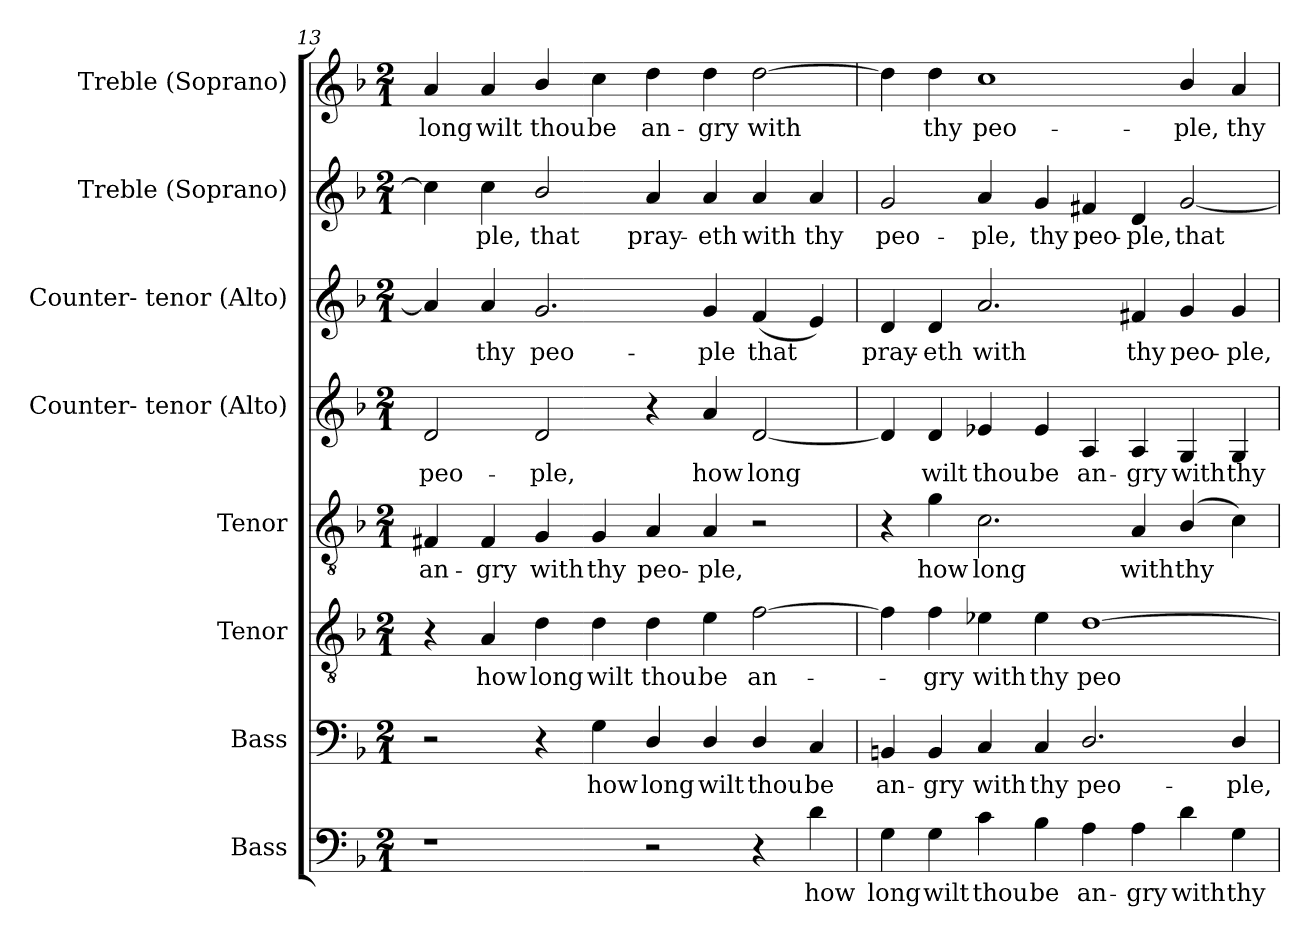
**kern	**text	**kern	**text	**kern	**text	**kern	**text	**kern	**text	**kern	**text	**kern	**text	**kern	**text
*part8	*part8	*part7	*part7	*part6	*part6	*part5	*part5	*part4	*part4	*part3	*part3	*part2	*part2	*part1	*part1
*staff8	*staff8	*staff7	*staff7	*staff6	*staff6	*staff5	*staff5	*staff4	*staff4	*staff3	*staff3	*staff2	*staff2	*staff1	*staff1
*I"Bass	*	*I"Bass	*	*I"Tenor	*	*I"Tenor	*	*I"Counter- tenor (Alto)	*	*I"Counter- tenor (Alto)	*	*I"Treble (Soprano)	*	*I"Treble (Soprano)	*
*I'B.	*	*I'B.	*	*I'T.	*	*I'T.	*	*I'A.	*	*I'A.	*	*I'S.	*	*I'S.	*
*clefF4	*	*clefF4	*	*clefGv2	*	*clefGv2	*	*clefG2	*	*clefG2	*	*clefG2	*	*clefG2	*
*	*	*	*	*ITrd7c12	*	*ITrd7c12	*	*	*	*	*	*	*	*	*
*k[b-]	*	*k[b-]	*	*k[b-]	*	*k[b-]	*	*k[b-]	*	*k[b-]	*	*k[b-]	*	*k[b-]	*
*F:	*	*F:	*	*F:	*	*F:	*	*F:	*	*F:	*	*F:	*	*F:	*
*M2/1	*	*M2/1	*	*M2/1	*	*M2/1	*	*M2/1	*	*M2/1	*	*M2/1	*	*M2/1	*
=13	=13	=13	=13	=13	=13	=13	=13	=13	=13	=13	=13	=13	=13	=13	=13
!	!	!	!	!	!	!	!LO:LY:b:color=#000000	!	!	!	!	!	!	!	!
!	!	!	!	!	!	!	!	!	!LO:LY:b:color=#000000	!	!	!	!	!	!
!	!	!	!	!	!	!	!	!	!	!	!	!	!	!	!LO:LY:b:color=#000000
1r	.	2r	.	4r	.	4FF#Xi/	an-	2di/	peo-	4ai/]	.	4cci\]	.	4ai/	long
!	!	!	!	!	!LO:LY:b:color=#000000	!	!	!	!	!	!	!	!	!	!
!	!	!	!	!	!	!	!LO:LY:b:color=#000000	!	!	!	!	!	!	!	!
!	!	!	!	!	!	!	!	!	!	!	!LO:LY:b:color=#000000	!	!	!	!
!	!	!	!	!	!	!	!	!	!	!	!	!	!LO:LY:b:color=#000000	!	!
!	!	!	!	!	!	!	!	!	!	!	!	!	!	!	!LO:LY:b:color=#000000
.	.	.	.	4AAi/	how	4FF#i/	-gry	.	.	4ai/	thy	4cci\	-ple,	4ai/	wilt
!	!	!	!	!	!LO:LY:b:color=#000000	!	!	!	!	!	!	!	!	!	!
!	!	!	!	!	!	!	!LO:LY:b:color=#000000	!	!	!	!	!	!	!	!
!	!	!	!	!	!	!	!	!	!LO:LY:b:color=#000000	!	!	!	!	!	!
!	!	!	!	!	!	!	!	!	!	!	!LO:LY:b:color=#000000	!	!	!	!
!	!	!	!	!	!	!	!	!	!	!	!	!	!LO:LY:b:color=#000000	!	!
!	!	!	!	!	!	!	!	!	!	!	!	!	!	!	!LO:LY:b:color=#000000
.	.	4r	.	4Di\	long	4GGi/	with	2di/	-ple,	2.gi/	peo-	2b-i/	that	4b-i/	thou
!	!	!	!LO:LY:b:color=#000000	!	!	!	!	!	!	!	!	!	!	!	!
!	!	!	!	!	!LO:LY:b:color=#000000	!	!	!	!	!	!	!	!	!	!
!	!	!	!	!	!	!	!LO:LY:b:color=#000000	!	!	!	!	!	!	!	!
!	!	!	!	!	!	!	!	!	!	!	!	!	!	!	!LO:LY:b:color=#000000
.	.	4Gi\	how	4Di\	wilt	4GGi/	thy	.	.	.	.	.	.	4cci\	be
!	!	!	!LO:LY:b:color=#000000	!	!	!	!	!	!	!	!	!	!	!	!
!	!	!	!	!	!LO:LY:b:color=#000000	!	!	!	!	!	!	!	!	!	!
!	!	!	!	!	!	!	!LO:LY:b:color=#000000	!	!	!	!	!	!	!	!
!	!	!	!	!	!	!	!	!	!	!	!	!	!LO:LY:b:color=#000000	!	!
!	!	!	!	!	!	!	!	!	!	!	!	!	!	!	!LO:LY:b:color=#000000
2r	.	4Di/	long	4Di\	thou	4AAi/	peo-	4r	.	.	.	4ai/	pray-	4ddi\	an-
!	!	!	!LO:LY:b:color=#000000	!	!	!	!	!	!	!	!	!	!	!	!
!	!	!	!	!	!LO:LY:b:color=#000000	!	!	!	!	!	!	!	!	!	!
!	!	!	!	!	!	!	!LO:LY:b:color=#000000	!	!	!	!	!	!	!	!
!	!	!	!	!	!	!	!	!	!LO:LY:b:color=#000000	!	!	!	!	!	!
!	!	!	!	!	!	!	!	!	!	!	!LO:LY:b:color=#000000	!	!	!	!
!	!	!	!	!	!	!	!	!	!	!	!	!	!LO:LY:b:color=#000000	!	!
!	!	!	!	!	!	!	!	!	!	!	!	!	!	!	!LO:LY:b:color=#000000
.	.	4Di/	wilt	4Ei\	be	4AAi/	-ple,	4ai/	how	4gi/	-ple	4ai/	-eth	4ddi\	-gry
!	!	!	!LO:LY:b:color=#000000	!	!	!	!	!	!	!	!	!	!	!	!
!	!	!	!	!	!LO:LY:b:color=#000000	!	!	!	!	!	!	!	!	!	!
!	!	!	!	!	!	!	!	!	!LO:LY:b:color=#000000	!	!	!	!	!	!
!	!	!	!	!	!	!	!	!	!	!	!LO:LY:b:color=#000000	!	!	!	!
!	!	!	!	!	!	!	!	!	!	!	!	!	!LO:LY:b:color=#000000	!	!
!	!	!	!	!	!	!	!	!	!	!	!	!	!	!	!LO:LY:b:color=#000000
4r	.	4Di/	thou	[2Fi\	an-	2r	.	[2di/	long	(4fi/	that	4ai/	with	[2ddi\	with
!	!LO:LY:b:color=#000000	!	!	!	!	!	!	!	!	!	!	!	!	!	!
!	!	!	!LO:LY:b:color=#000000	!	!	!	!	!	!	!	!	!	!	!	!
!	!	!	!	!	!	!	!	!	!	!	!	!	!LO:LY:b:color=#000000	!	!
4di\	how	4Ci/	be	.	.	.	.	.	.	4ei/)	.	4ai/	thy	.	.
=14	=14	=14	=14	=14	=14	=14	=14	=14	=14	=14	=14	=14	=14	=14	=14
!	!LO:LY:b:color=#000000	!	!	!	!	!	!	!	!	!	!	!	!	!	!
!	!	!	!LO:LY:b:color=#000000	!	!	!	!	!	!	!	!	!	!	!	!
!	!	!	!	!	!	!	!	!	!	!	!LO:LY:b:color=#000000	!	!	!	!
!	!	!	!	!	!	!	!	!	!	!	!	!	!LO:LY:b:color=#000000	!	!
4Gi\	long	4BBni/	an-	4Fi\]	.	4r	.	4di/]	.	4di/	pray-	2gi/	peo-	4ddi\]	.
!	!LO:LY:b:color=#000000	!	!	!	!	!	!	!	!	!	!	!	!	!	!
!	!	!	!LO:LY:b:color=#000000	!	!	!	!	!	!	!	!	!	!	!	!
!	!	!	!	!	!LO:LY:b:color=#000000	!	!	!	!	!	!	!	!	!	!
!	!	!	!	!	!	!	!LO:LY:b:color=#000000	!	!	!	!	!	!	!	!
!	!	!	!	!	!	!	!	!	!LO:LY:b:color=#000000	!	!	!	!	!	!
!	!	!	!	!	!	!	!	!	!	!	!LO:LY:b:color=#000000	!	!	!	!
!	!	!	!	!	!	!	!	!	!	!	!	!	!	!	!LO:LY:b:color=#000000
4Gi\	wilt	4BBi/	-gry	4Fi\	-gry	4Gi\	how	4di/	wilt	4di/	-eth	.	.	4ddi\	thy
!	!LO:LY:b:color=#000000	!	!	!	!	!	!	!	!	!	!	!	!	!	!
!	!	!	!LO:LY:b:color=#000000	!	!	!	!	!	!	!	!	!	!	!	!
!	!	!	!	!	!LO:LY:b:color=#000000	!	!	!	!	!	!	!	!	!	!
!	!	!	!	!	!	!	!LO:LY:b:color=#000000	!	!	!	!	!	!	!	!
!	!	!	!	!	!	!	!	!	!LO:LY:b:color=#000000	!	!	!	!	!	!
!	!	!	!	!	!	!	!	!	!	!	!LO:LY:b:color=#000000	!	!	!	!
!	!	!	!	!	!	!	!	!	!	!	!	!	!LO:LY:b:color=#000000	!	!
!	!	!	!	!	!	!	!	!	!	!	!	!	!	!	!LO:LY:b:color=#000000
4ci\	thou	4Ci/	with	4E-Xi\	with	2.Ci\	long	4e-Xi/	thou	2.ai/	with	4ai/	-ple,	1cci	peo-
!	!LO:LY:b:color=#000000	!	!	!	!	!	!	!	!	!	!	!	!	!	!
!	!	!	!LO:LY:b:color=#000000	!	!	!	!	!	!	!	!	!	!	!	!
!	!	!	!	!	!LO:LY:b:color=#000000	!	!	!	!	!	!	!	!	!	!
!	!	!	!	!	!	!	!	!	!LO:LY:b:color=#000000	!	!	!	!	!	!
!	!	!	!	!	!	!	!	!	!	!	!	!	!LO:LY:b:color=#000000	!	!
4B-i\	be	4Ci/	thy	4E-i\	thy	.	.	4e-i/	be	.	.	4gi/	thy	.	.
!	!LO:LY:b:color=#000000	!	!	!	!	!	!	!	!	!	!	!	!	!	!
!	!	!	!LO:LY:b:color=#000000	!	!	!	!	!	!	!	!	!	!	!	!
!	!	!	!	!	!LO:LY:b:color=#000000	!	!	!	!	!	!	!	!	!	!
!	!	!	!	!	!	!	!	!	!LO:LY:b:color=#000000	!	!	!	!	!	!
!	!	!	!	!	!	!	!	!	!	!	!	!	!LO:LY:b:color=#000000	!	!
4Ai\	an-	2.Di/	peo-	[1Di	peo-	.	.	4Ai/	an-	.	.	4f#Xi/	peo-	.	.
!	!LO:LY:b:color=#000000	!	!	!	!	!	!	!	!	!	!	!	!	!	!
!	!	!	!	!	!	!	!LO:LY:b:color=#000000	!	!	!	!	!	!	!	!
!	!	!	!	!	!	!	!	!	!LO:LY:b:color=#000000	!	!	!	!	!	!
!	!	!	!	!	!	!	!	!	!	!	!LO:LY:b:color=#000000	!	!	!	!
!	!	!	!	!	!	!	!	!	!	!	!	!	!LO:LY:b:color=#000000	!	!
4Ai\	-gry	.	.	.	.	4AAi/	with	4Ai/	-gry	4f#Xi/	thy	4di/	-ple,	.	.
!	!LO:LY:b:color=#000000	!	!	!	!	!	!	!	!	!	!	!	!	!	!
!	!	!	!	!	!	!	!LO:LY:b:color=#000000	!	!	!	!	!	!	!	!
!	!	!	!	!	!	!	!	!	!LO:LY:b:color=#000000	!	!	!	!	!	!
!	!	!	!	!	!	!	!	!	!	!	!LO:LY:b:color=#000000	!	!	!	!
!	!	!	!	!	!	!	!	!	!	!	!	!	!LO:LY:b:color=#000000	!	!
!	!	!	!	!	!	!	!	!	!	!	!	!	!	!	!LO:LY:b:color=#000000
4di\	with	.	.	.	.	(4BB-i/	thy	4Gi/	with	4gi/	peo-	[2gi/	that	4b-i/	-ple,
!	!LO:LY:b:color=#000000	!	!	!	!	!	!	!	!	!	!	!	!	!	!
!	!	!	!LO:LY:b:color=#000000	!	!	!	!	!	!	!	!	!	!	!	!
!	!	!	!	!	!	!	!	!	!LO:LY:b:color=#000000	!	!	!	!	!	!
!	!	!	!	!	!	!	!	!	!	!	!LO:LY:b:color=#000000	!	!	!	!
!	!	!	!	!	!	!	!	!	!	!	!	!	!	!	!LO:LY:b:color=#000000
4Gi\	thy	4Di/	-ple,	.	.	4Ci\)	.	4Gi/	thy	4gi/	-ple,	.	.	4ai/	thy
=	=	=	=	=	=	=	=	=	=	=	=	=	=	=	=
*-	*-	*-	*-	*-	*-	*-	*-	*-	*-	*-	*-	*-	*-	*-	*-
